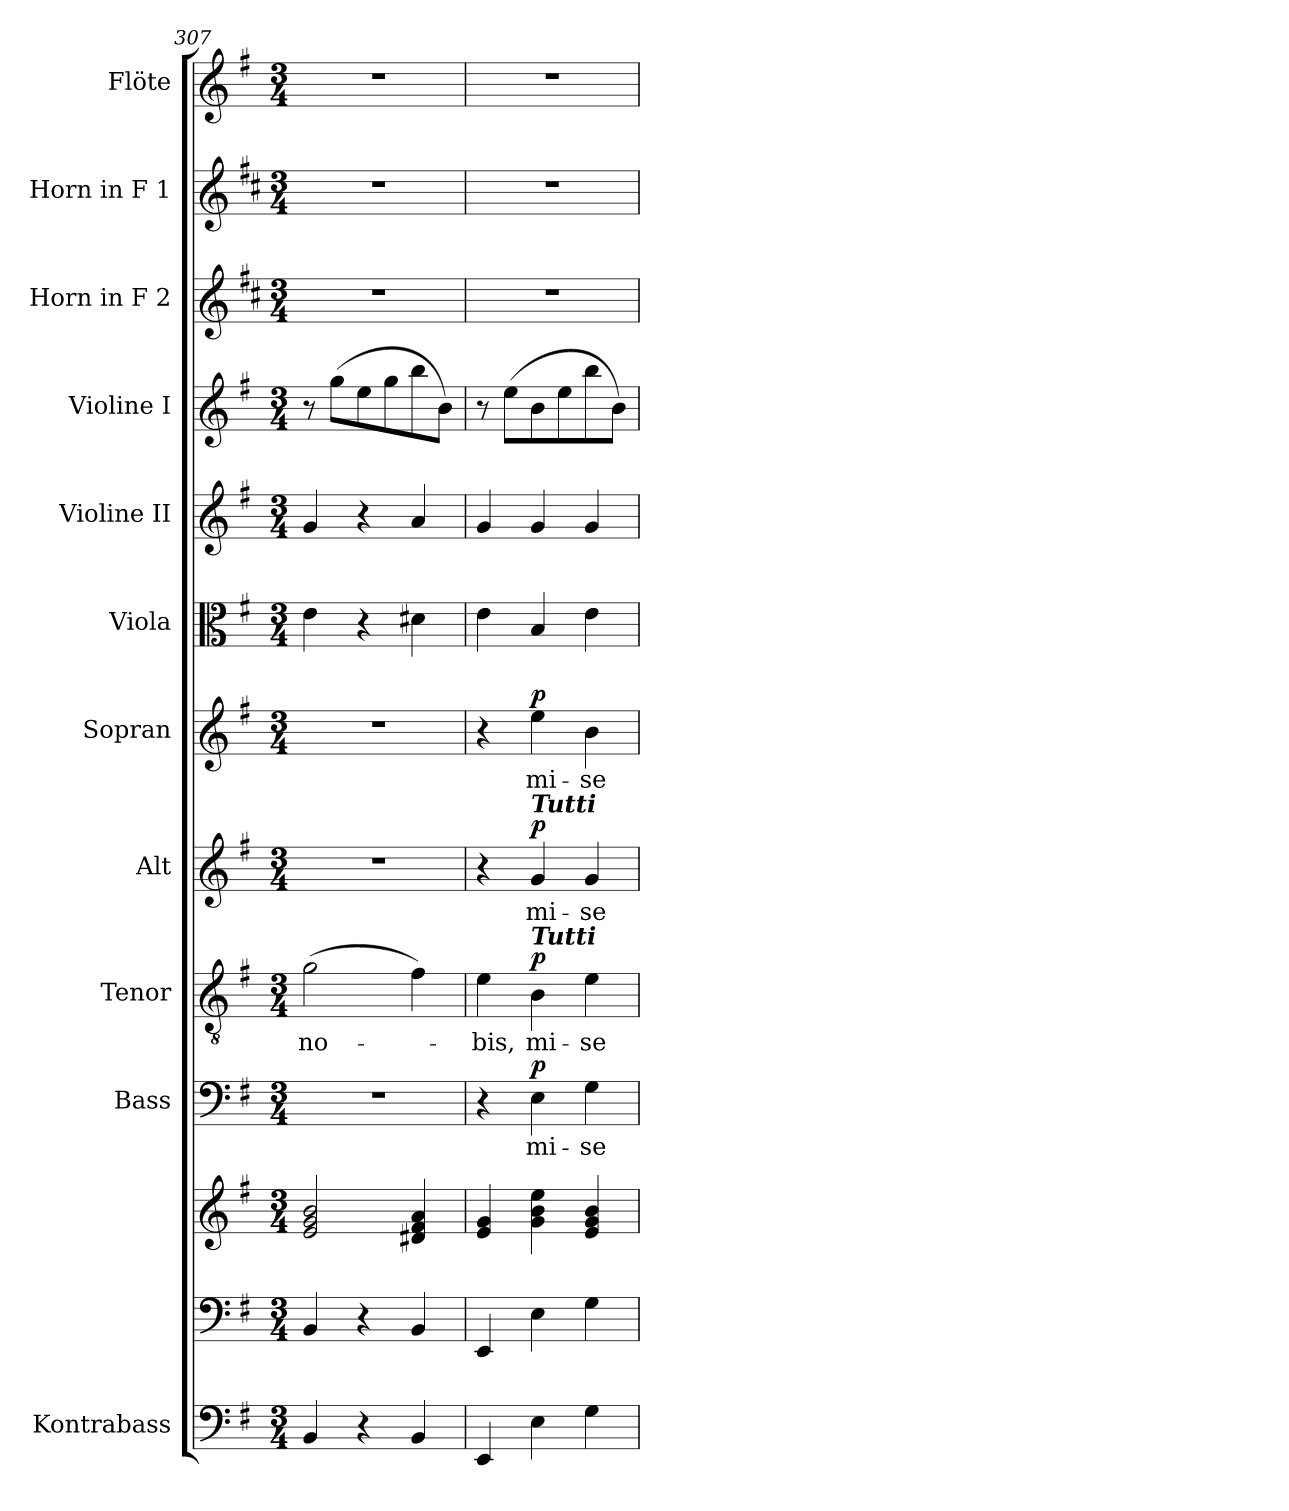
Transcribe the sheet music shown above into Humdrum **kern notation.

**kern	**kern	**kern	**kern	**text	**dynam	**kern	**text	**dynam	**kern	**text	**dynam	**kern	**text	**dynam	**kern	**kern	**kern	**kern	**kern	**kern
*part12	*part11	*part11	*part10	*part10	*part10	*part9	*part9	*part9	*part8	*part8	*part8	*part7	*part7	*part7	*part6	*part5	*part4	*part3	*part2	*part1
*staff13	*staff12	*staff11	*staff10	*staff10	*staff10	*staff9	*staff9	*staff9	*staff8	*staff8	*staff8	*staff7	*staff7	*staff7	*staff6	*staff5	*staff4	*staff3	*staff2	*staff1
*I"Kontrabass	*	*	*I"Bass	*	*	*I"Tenor	*	*	*I"Alt	*	*	*I"Sopran	*	*	*I"Viola	*I"Violine II	*I"Violine I	*I"Horn in F 2	*I"Horn in F 1	*I"Flöte
*I'Kb.	*	*	*I'B.	*	*	*I'T.	*	*	*I'A.	*	*	*I'S.	*	*	*I'Vla.	*I'Vl. II	*I'Vl. I	*	*	*I'Fl.
*clefF4	*clefF4	*clefG2	*clefF4	*	*	*clefGv2	*	*	*clefG2	*	*	*clefG2	*	*	*clefC3	*clefG2	*clefG2	*clefG2	*clefG2	*clefG2
*ITrd7c12	*	*	*	*	*	*	*	*	*	*	*	*	*	*	*	*	*	*ITrd4c7	*ITrd4c7	*
*k[f#]	*k[f#]	*k[f#]	*k[f#]	*	*	*k[f#]	*	*	*k[f#]	*	*	*k[f#]	*	*	*k[f#]	*k[f#]	*k[f#]	*k[f#]	*k[f#]	*k[f#]
*G:	*G:	*G:	*G:	*	*	*G:	*	*	*G:	*	*	*G:	*	*	*G:	*G:	*G:	*G:	*G:	*G:
*M3/4	*M3/4	*M3/4	*M3/4	*	*	*M3/4	*	*	*M3/4	*	*	*M3/4	*	*	*M3/4	*M3/4	*M3/4	*M3/4	*M3/4	*M3/4
=307	=307	=307	=307	=307	=307	=307	=307	=307	=307	=307	=307	=307	=307	=307	=307	=307	=307	=307	=307	=307
!	!	!	!	!	!	!	!LO:LY:b	!	!	!	!	!	!	!	!	!	!	!	!	!
4BBB/	4BB/	2e/ 2g/ 2b/	2.r	.	.	(>2g\	no-	.	2.r	.	.	2.r	.	.	4e\	4g/	8r	2.r	2.r	2.r
.	.	.	.	.	.	.	.	.	.	.	.	.	.	.	.	.	(>8gg\L	.	.	.
4r	4r	.	.	.	.	.	.	.	.	.	.	.	.	.	4r	4r	8ee\	.	.	.
.	.	.	.	.	.	.	.	.	.	.	.	.	.	.	.	.	8gg\	.	.	.
4BBB/	4BB/	4d#X/ 4f#/ 4a/	.	.	.	4f#\)	.	.	.	.	.	.	.	.	4d#X\	4a/	8bb\	.	.	.
.	.	.	.	.	.	.	.	.	.	.	.	.	.	.	.	.	8b\J)	.	.	.
=308	=308	=308	=308	=308	=308	=308	=308	=308	=308	=308	=308	=308	=308	=308	=308	=308	=308	=308	=308	=308
!	!	!	!	!	!	!	!LO:LY:b	!	!	!	!	!	!	!	!	!	!	!	!	!
4EEE/	4EE/	4e/ 4g/	4r	.	.	4e\	-bis,	.	4r	.	.	4r	.	.	4e\	4g/	8r	2.r	2.r	2.r
.	.	.	.	.	.	.	.	.	.	.	.	.	.	.	.	.	(>8ee\L	.	.	.
!	!	!	!	!	!	!	!	!	!LO:TX:a:Bi:t=Tutti	!	!	!	!	!	!	!	!	!	!	!
!	!	!	!	!	!	!LO:TX:a:Bi:t=Tutti	!	!	!	!	!	!	!	!	!	!	!	!	!	!
!	!	!	!	!LO:LY:b	!LO:DY:a	!	!LO:LY:b	!LO:DY:a	!	!LO:LY:b	!LO:DY:a	!	!LO:LY:b	!LO:DY:a	!	!	!	!	!	!
4EE\	4E\	4g\ 4b\ 4ee\	4E\	mi-	p	4B\	mi-	p	4g/	mi-	p	4ee\	mi-	p	4B/	4g/	8b\	.	.	.
.	.	.	.	.	.	.	.	.	.	.	.	.	.	.	.	.	8ee\	.	.	.
!	!	!	!	!LO:LY:b	!	!	!LO:LY:b	!	!	!LO:LY:b	!	!	!LO:LY:b	!	!	!	!	!	!	!
4GG\	4G\	4e/ 4g/ 4b/	4G\	-se-	.	4e\	-se-	.	4g/	-se-	.	4b\	-se-	.	4e\	4g/	8bb\	.	.	.
.	.	.	.	.	.	.	.	.	.	.	.	.	.	.	.	.	8b\J)	.	.	.
=	=	=	=	=	=	=	=	=	=	=	=	=	=	=	=	=	=	=	=	=
*-	*-	*-	*-	*-	*-	*-	*-	*-	*-	*-	*-	*-	*-	*-	*-	*-	*-	*-	*-	*-
